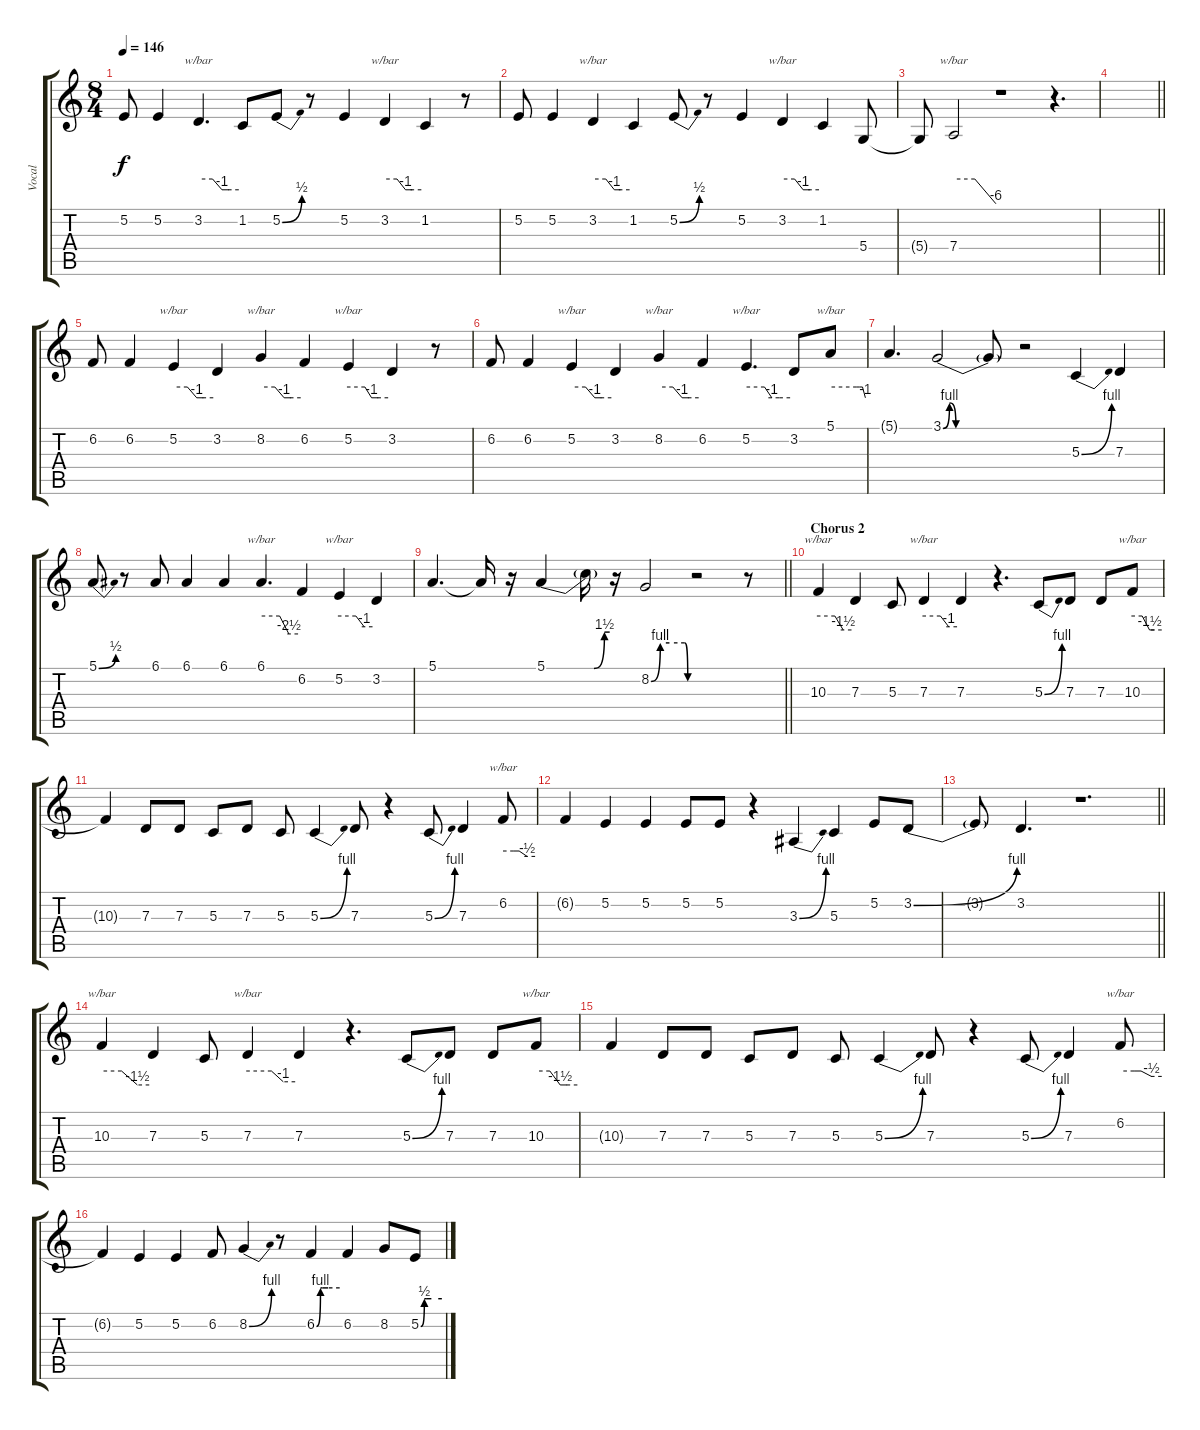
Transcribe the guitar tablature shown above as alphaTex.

\track ("Vocal" "Vocal") {instrument lead2sawtooth}
\staff {score tabs}
\tuning (E4 B3 G3 D3 A2 E2) {hide}
\ts (8 4)
\tempo 146
\clef g2
\ks c
5.2.8{dy f} 5.2.4 3.2.4{d tbe (custom default 0 0 21 0 35 -4 45 -4 60 -4)} 1.2.8 5.2{be (bend 0 0 60 2)}.8 r.8 5.2.4 3.2.4{tbe (custom default 0 0 20 0 34 -4 45 -4 60 -4)} 1.2.4 r.8 |
5.2.8 5.2.4 3.2.4{tbe (custom default 0 0 21 0 35 -4 45 -4 60 -4)} 1.2.4 5.2{be (bend 0 0 60 2)}.8 r.8 5.2.4 3.2.4{tbe (custom default 0 0 20 0 34 -4 45 -4 60 -4)} 1.2.4 5.4.8 |
5.4{t}.8 7.4.2{tbe (custom default 0 0 30 0 60 -24)} r.1 r.4{d} |
\barLineRight lightlight
|
\section ("" "")
6.2.8 6.2.4 5.2.4{tbe (custom default 0 0 21 0 35 -4 45 -4 60 -4)} 3.2.4 8.2.4{tbe (custom default 0 0 21 0 35 -4 45 -4 60 -4)} 6.2.4 5.2.4{tbe (custom default 0 0 25 0 35 -4 45 -4 60 -4)} 3.2.4 r.8 |
6.2.8 6.2.4 5.2.4{tbe (custom default 0 0 21 0 35 -4 45 -4 60 -4)} 3.2.4 8.2.4{tbe (custom default 0 0 21 0 35 -4 45 -4 60 -4)} 6.2.4 5.2.4{d tbe (custom default 0 0 25 0 35 -4 45 -4 60 -4)} 3.2.8 5.1.8{tbe (custom default 0 0 45 0 50 0 55 0 60 -4)} |
5.1{t}.4{d} 3.1{be (custom 0 0 5 4 10 0 15 0 45 0 60 0)}.2 3.1{t}.8 r.2 5.3{be (bend 0 0 60 4)}.4 7.3.4 |
5.1{be (bend 0 0 60 2)}.8 r.8 6.1.8 6.1.4 6.1.4 6.1.4{d tbe (custom default 0 0 30 0 45 -10 60 -10)} 6.2.4 5.2.4{tbe (custom default 0 0 30 0 45 -4 60 -4)} 3.2.4 |
\barLineRight lightlight
5.1.4{d} 5.1{t}.16 r.16 5.1{be (custom 0 0 45 0 55 6 60 6)}.4 5.1{t}.16 r.16 8.2{be (custom 0 0 15 4 30 4 55 4 60 0)}.2 r.2 r.8 |
\section ("" "Chorus 2")
10.3.4{tbe (custom default 0 0 30 0 45 -6 60 -6)} 7.3.4 5.3.8 7.3.4{tbe (custom default 0 0 30 0 45 -4 60 -4)} 7.3.4 r.4{d} 5.3{be (bend 0 0 60 4)}.8 7.3.8 7.3.8 10.3.8{tbe (custom default 0 0 20 0 35 -6 45 -6 60 -6)} |
10.3{t}.4 7.3.8 7.3.8 5.3.8 7.3.8 5.3.8 5.3{be (bend 0 0 60 4)}.4 7.3.8 r.4 5.3{be (bend 0 0 60 4)}.8 7.3.4 6.2.8{tbe (custom default 0 0 20 0 30 0 45 -2 60 -2)} |
6.2{t}.4 5.2.4 5.2.4 5.2.8 5.2.8 r.4 3.3{be (bend 0 0 60 4)}.4 5.3.4 5.2.8 3.2{be (bend 0 0 60 4)}.8 |
\barLineRight lightlight
3.2{t}.8 3.2.4{d} r.1{d} |
\section ("" "")
10.3.4{tbe (custom default 0 0 25 0 45 -6 60 -6)} 7.3.4 5.3.8 7.3.4{tbe (custom default 0 0 30 0 45 -4 60 -4)} 7.3.4 r.4{d} 5.3{be (bend 0 0 60 4)}.8 7.3.8 7.3.8 10.3.8{tbe (custom default 0 0 20 0 35 -6 45 -6 60 -6)} |
10.3{t}.4 7.3.8 7.3.8 5.3.8 7.3.8 5.3.8 5.3{be (bend 0 0 60 4)}.4 7.3.8 r.4 5.3{be (bend 0 0 60 4)}.8 7.3.4 6.2.8{tbe (custom default 0 0 20 0 30 0 45 -2 60 -2)} |
6.2{t}.4 5.2.4 5.2.4 6.2.8 8.2{be (bend 0 0 60 4)}.4 r.8 6.2{be (custom 0 0 10 4 15 4 30 4 60 4)}.4 6.2.4 8.2.8 5.2{be (custom 0 0 10 2 15 2 30 2 60 2)}.8
